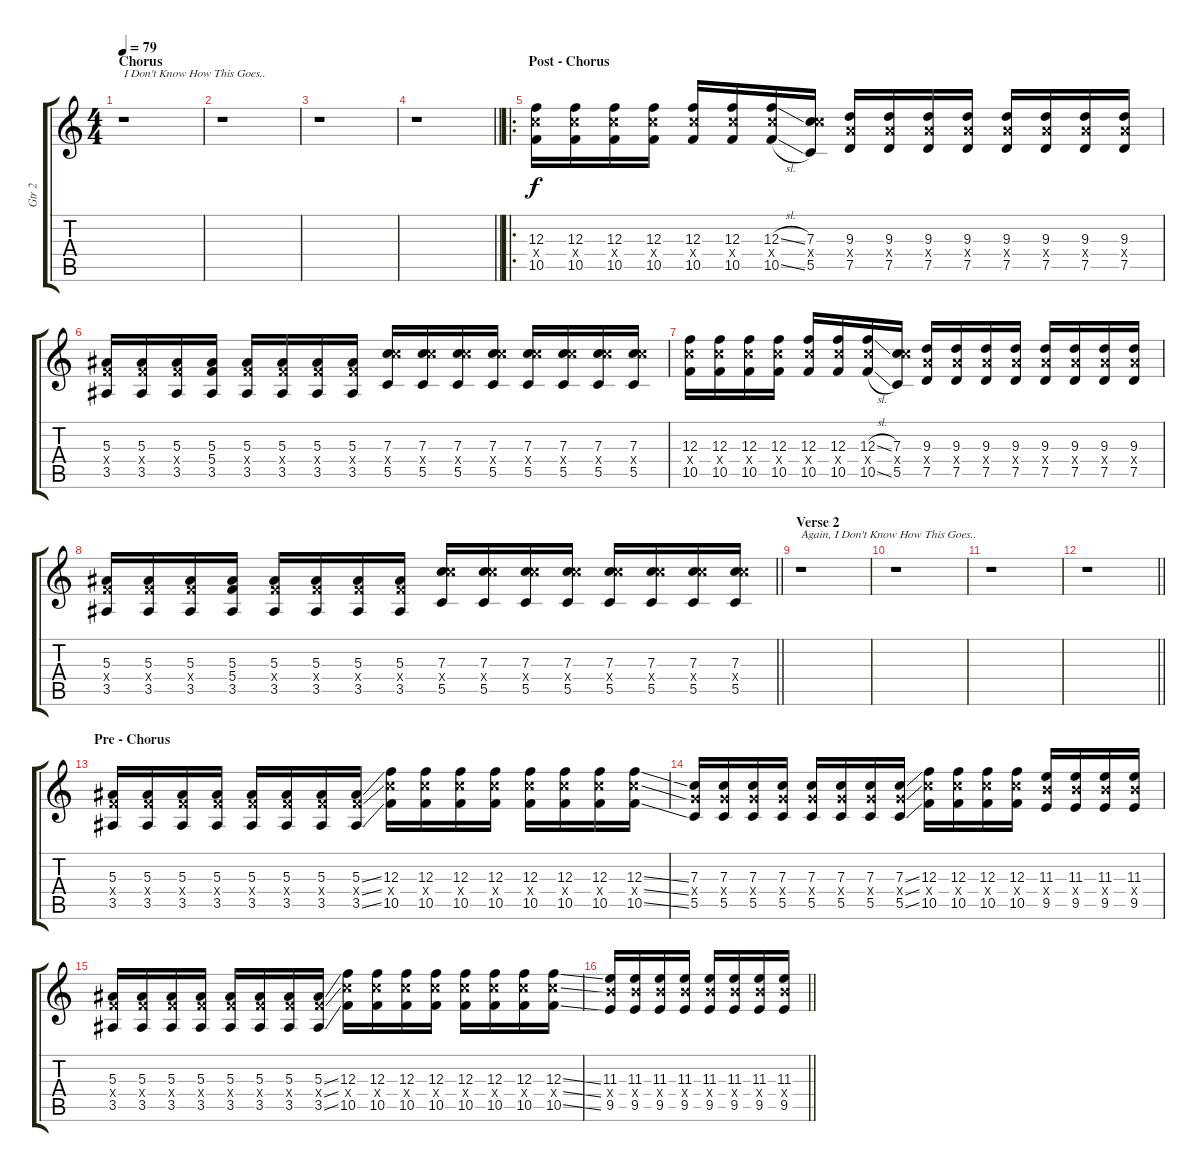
\track ("Gtr 2" "Gtr 2") {instrument overdrivenguitar}
\staff {score tabs}
\tuning (D4 A3 F3 C3 G2 C2) {hide}
\ts (4 4)
\section ("" "Chorus")
\tempo 79
\clef g2
\ks c
r.1{txt "I Don't Know How This Goes.." dy f volume 15 balance 14} |
r.1 |
r.1 |
\barLineRight lightlight
r.1 |
\ro
\section ("" "Post - Chorus")
(12.3 12.4{x} 10.5).16 (12.3 12.4{x} 10.5).16 (12.3 12.4{x} 10.5).16 (12.3 12.4{x} 10.5).16 (12.3 12.4{x} 10.5).16 (12.3 12.4{x} 10.5).16 (12.3{sl} 12.4{x} 10.5{sl}).16 (7.3 12.4{x} 5.5).16 (9.3 9.4{x} 7.5).16 (9.3 9.4{x} 7.5).16 (9.3 9.4{x} 7.5).16 (9.3 9.4{x} 7.5).16 (9.3 9.4{x} 7.5).16 (9.3 9.4{x} 7.5).16 (9.3 9.4{x} 7.5).16 (9.3 9.4{x} 7.5).16 |
(5.3 5.4{x} 3.5).16 (5.3 5.4{x} 3.5).16 (5.3 5.4{x} 3.5).16 (5.3 5.4 3.5).16 (5.3 5.4{x} 3.5).16 (5.3 5.4{x} 3.5).16 (5.3 5.4{x} 3.5).16 (5.3 5.4{x} 3.5).16 (7.3 12.4{x} 5.5).16 (7.3 12.4{x} 5.5).16 (7.3 12.4{x} 5.5).16 (7.3 12.4{x} 5.5).16 (7.3 12.4{x} 5.5).16 (7.3 12.4{x} 5.5).16 (7.3 12.4{x} 5.5).16 (7.3 12.4{x} 5.5).16 |
(12.3 12.4{x} 10.5).16 (12.3 12.4{x} 10.5).16 (12.3 12.4{x} 10.5).16 (12.3 12.4{x} 10.5).16 (12.3 12.4{x} 10.5).16 (12.3 12.4{x} 10.5).16 (12.3{sl} 12.4{x} 10.5{sl}).16 (7.3 12.4{x} 5.5).16 (9.3 9.4{x} 7.5).16 (9.3 9.4{x} 7.5).16 (9.3 9.4{x} 7.5).16 (9.3 9.4{x} 7.5).16 (9.3 9.4{x} 7.5).16 (9.3 9.4{x} 7.5).16 (9.3 9.4{x} 7.5).16 (9.3 9.4{x} 7.5).16 |
\barLineRight lightlight
(5.3 5.4{x} 3.5).16 (5.3 5.4{x} 3.5).16 (5.3 5.4{x} 3.5).16 (5.3 5.4 3.5).16 (5.3 5.4{x} 3.5).16 (5.3 5.4{x} 3.5).16 (5.3 5.4{x} 3.5).16 (5.3 5.4{x} 3.5).16 (7.3 12.4{x} 5.5).16 (7.3 12.4{x} 5.5).16 (7.3 12.4{x} 5.5).16 (7.3 12.4{x} 5.5).16 (7.3 12.4{x} 5.5).16 (7.3 12.4{x} 5.5).16 (7.3 12.4{x} 5.5).16 (7.3 12.4{x} 5.5).16 |
\section ("" "Verse 2")
r.1{txt "Again, I Don't Know How This Goes.." volume 15 balance 14} |
r.1 |
r.1 |
\barLineRight lightlight
r.1 |
\section ("" "Pre - Chorus")
(5.3 5.4{x} 3.5).16{volume 10 balance 16} (5.3 5.4{x} 3.5).16 (5.3 5.4{x} 3.5).16 (5.3 5.4{x} 3.5).16 (5.3 5.4{x} 3.5).16 (5.3 5.4{x} 3.5).16 (5.3 5.4{x} 3.5).16 (5.3{ss} 5.4{ss x} 3.5{ss}).16 (12.3 12.4{x} 10.5).16 (12.3 12.4{x} 10.5).16 (12.3 12.4{x} 10.5).16 (12.3 12.4{x} 10.5).16 (12.3 12.4{x} 10.5).16 (12.3 12.4{x} 10.5).16 (12.3 12.4{x} 10.5).16 (12.3{ss} 12.4{ss x} 10.5{ss}).16 |
(7.3 7.4{x} 5.5).16 (7.3 7.4{x} 5.5).16 (7.3 7.4{x} 5.5).16 (7.3 7.4{x} 5.5).16 (7.3 7.4{x} 5.5).16 (7.3 7.4{x} 5.5).16 (7.3 7.4{x} 5.5).16 (7.3{ss} 7.4{ss x} 5.5{ss}).16 (12.3 12.4{x} 10.5).16 (12.3 12.4{x} 10.5).16 (12.3 12.4{x} 10.5).16 (12.3 12.4{x} 10.5).16 (11.3 11.4{x} 9.5).16 (11.3 11.4{x} 9.5).16 (11.3 11.4{x} 9.5).16 (11.3 11.4{x} 9.5).16 |
(5.3 5.4{x} 3.5).16 (5.3 5.4{x} 3.5).16 (5.3 5.4{x} 3.5).16 (5.3 5.4{x} 3.5).16 (5.3 5.4{x} 3.5).16 (5.3 5.4{x} 3.5).16 (5.3 5.4{x} 3.5).16 (5.3{ss} 5.4{ss x} 3.5{ss}).16 (12.3 12.4{x} 10.5).16 (12.3 12.4{x} 10.5).16 (12.3 12.4{x} 10.5).16 (12.3 12.4{x} 10.5).16 (12.3 12.4{x} 10.5).16 (12.3 12.4{x} 10.5).16 (12.3 12.4{x} 10.5).16 (12.3{ss} 12.4{ss x} 10.5{ss}).16 |
\barLineRight lightlight
(11.3 11.4{x} 9.5).16 (11.3 11.4{x} 9.5).16 (11.3 11.4{x} 9.5).16 (11.3 11.4{x} 9.5).16 (11.3 11.4{x} 9.5).16 (11.3 11.4{x} 9.5).16 (11.3 11.4{x} 9.5).16 (11.3 11.4{x} 9.5).16
